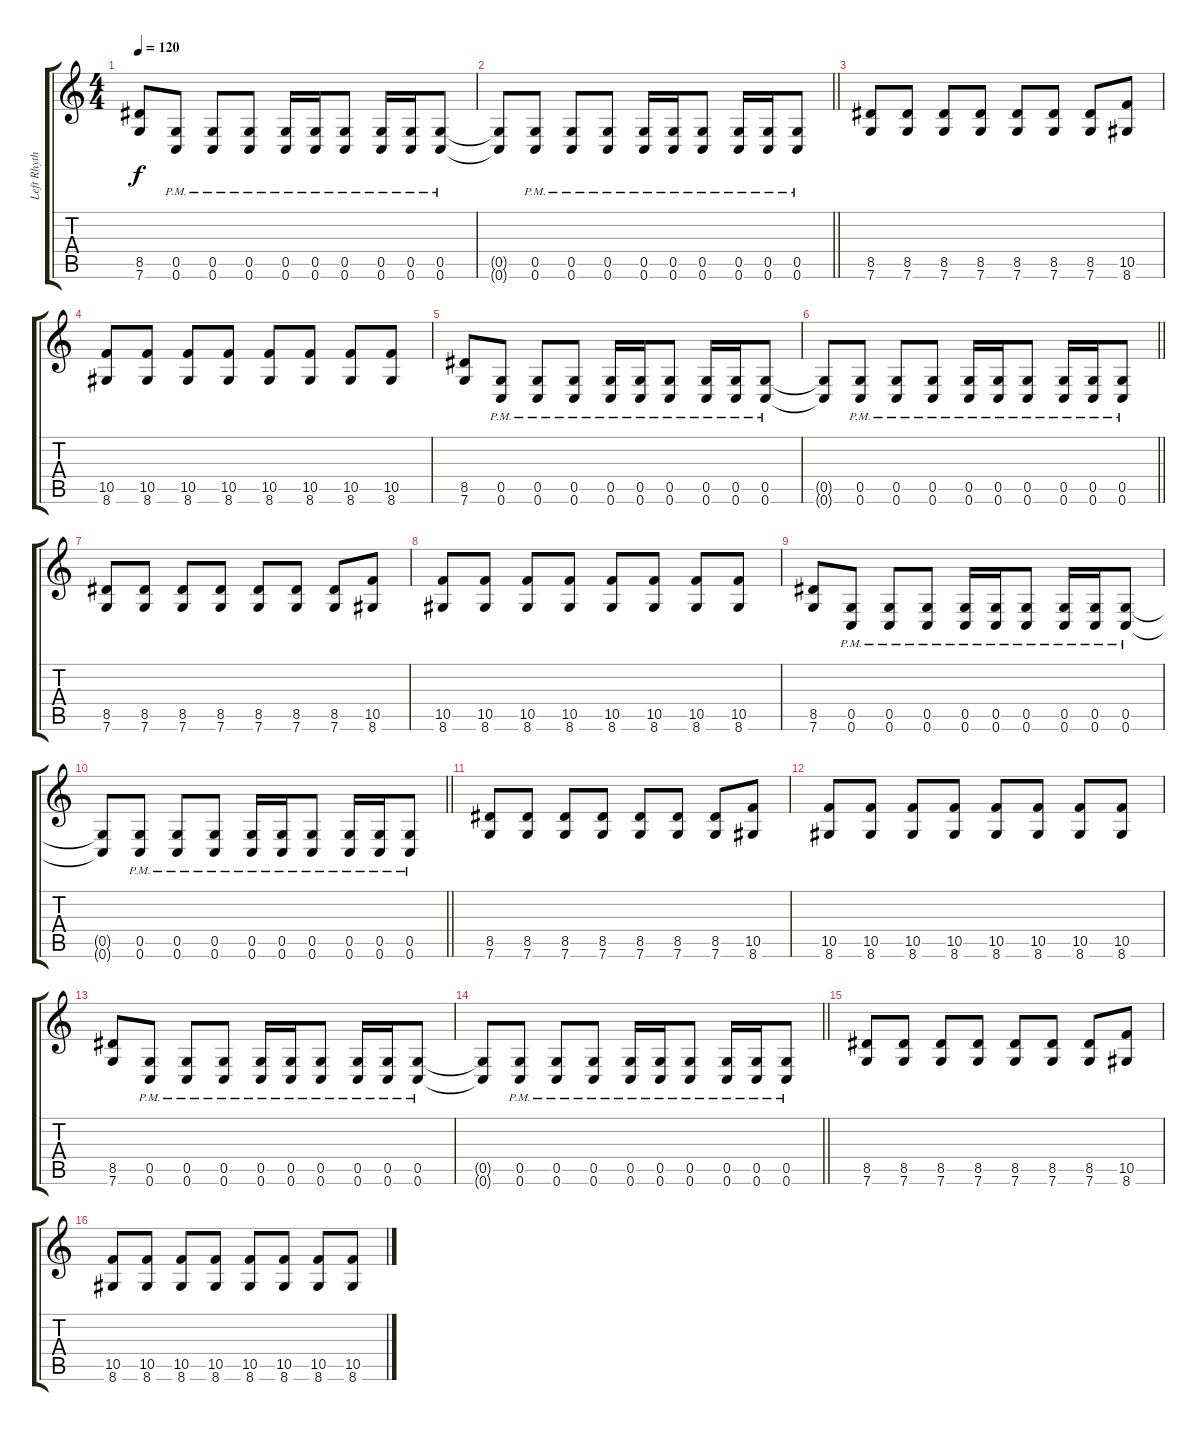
\track ("Left Rhythm" "Left Rhyth") {instrument distortionguitar}
\staff {score tabs}
\tuning (D4 A3 F3 C3 G2 C2) {hide}
\ts (4 4)
\tempo 120
\clef g2
\ks c
(8.5 7.6).8{dy f} (0.5{pm} 0.6{pm}).8 (0.5{pm} 0.6{pm}).8 (0.5{pm} 0.6{pm}).8 (0.5{pm} 0.6{pm}).16 (0.5{pm} 0.6{pm}).16 (0.5{pm} 0.6{pm}).8 (0.5{pm} 0.6{pm}).16 (0.5{pm} 0.6{pm}).16 (0.5{pm} 0.6{pm}).8 |
\barLineRight lightlight
(0.5{t} 0.6{t}).8 (0.5{pm} 0.6{pm}).8 (0.5{pm} 0.6{pm}).8 (0.5{pm} 0.6{pm}).8 (0.5{pm} 0.6{pm}).16 (0.5{pm} 0.6{pm}).16 (0.5{pm} 0.6{pm}).8 (0.5{pm} 0.6{pm}).16 (0.5{pm} 0.6{pm}).16 (0.5{pm} 0.6{pm}).8 |
\section ("" "")
(8.5 7.6).8 (8.5 7.6).8 (8.5 7.6).8 (8.5 7.6).8 (8.5 7.6).8 (8.5 7.6).8 (8.5 7.6).8 (10.5 8.6).8 |
(10.5 8.6).8 (10.5 8.6).8 (10.5 8.6).8 (10.5 8.6).8 (10.5 8.6).8 (10.5 8.6).8 (10.5 8.6).8 (10.5 8.6).8 |
(8.5 7.6).8 (0.5{pm} 0.6{pm}).8 (0.5{pm} 0.6{pm}).8 (0.5{pm} 0.6{pm}).8 (0.5{pm} 0.6{pm}).16 (0.5{pm} 0.6{pm}).16 (0.5{pm} 0.6{pm}).8 (0.5{pm} 0.6{pm}).16 (0.5{pm} 0.6{pm}).16 (0.5{pm} 0.6{pm}).8 |
\barLineRight lightlight
(0.5{t} 0.6{t}).8 (0.5{pm} 0.6{pm}).8 (0.5{pm} 0.6{pm}).8 (0.5{pm} 0.6{pm}).8 (0.5{pm} 0.6{pm}).16 (0.5{pm} 0.6{pm}).16 (0.5{pm} 0.6{pm}).8 (0.5{pm} 0.6{pm}).16 (0.5{pm} 0.6{pm}).16 (0.5{pm} 0.6{pm}).8 |
\section ("" "")
(8.5 7.6).8 (8.5 7.6).8 (8.5 7.6).8 (8.5 7.6).8 (8.5 7.6).8 (8.5 7.6).8 (8.5 7.6).8 (10.5 8.6).8 |
(10.5 8.6).8 (10.5 8.6).8 (10.5 8.6).8 (10.5 8.6).8 (10.5 8.6).8 (10.5 8.6).8 (10.5 8.6).8 (10.5 8.6).8 |
(8.5 7.6).8 (0.5{pm} 0.6{pm}).8 (0.5{pm} 0.6{pm}).8 (0.5{pm} 0.6{pm}).8 (0.5{pm} 0.6{pm}).16 (0.5{pm} 0.6{pm}).16 (0.5{pm} 0.6{pm}).8 (0.5{pm} 0.6{pm}).16 (0.5{pm} 0.6{pm}).16 (0.5{pm} 0.6{pm}).8 |
\barLineRight lightlight
(0.5{t} 0.6{t}).8 (0.5{pm} 0.6{pm}).8 (0.5{pm} 0.6{pm}).8 (0.5{pm} 0.6{pm}).8 (0.5{pm} 0.6{pm}).16 (0.5{pm} 0.6{pm}).16 (0.5{pm} 0.6{pm}).8 (0.5{pm} 0.6{pm}).16 (0.5{pm} 0.6{pm}).16 (0.5{pm} 0.6{pm}).8 |
\section ("" "")
(8.5 7.6).8 (8.5 7.6).8 (8.5 7.6).8 (8.5 7.6).8 (8.5 7.6).8 (8.5 7.6).8 (8.5 7.6).8 (10.5 8.6).8 |
(10.5 8.6).8 (10.5 8.6).8 (10.5 8.6).8 (10.5 8.6).8 (10.5 8.6).8 (10.5 8.6).8 (10.5 8.6).8 (10.5 8.6).8 |
(8.5 7.6).8 (0.5{pm} 0.6{pm}).8 (0.5{pm} 0.6{pm}).8 (0.5{pm} 0.6{pm}).8 (0.5{pm} 0.6{pm}).16 (0.5{pm} 0.6{pm}).16 (0.5{pm} 0.6{pm}).8 (0.5{pm} 0.6{pm}).16 (0.5{pm} 0.6{pm}).16 (0.5{pm} 0.6{pm}).8 |
\barLineRight lightlight
(0.5{t} 0.6{t}).8 (0.5{pm} 0.6{pm}).8 (0.5{pm} 0.6{pm}).8 (0.5{pm} 0.6{pm}).8 (0.5{pm} 0.6{pm}).16 (0.5{pm} 0.6{pm}).16 (0.5{pm} 0.6{pm}).8 (0.5{pm} 0.6{pm}).16 (0.5{pm} 0.6{pm}).16 (0.5{pm} 0.6{pm}).8 |
\section ("" "")
(8.5 7.6).8 (8.5 7.6).8 (8.5 7.6).8 (8.5 7.6).8 (8.5 7.6).8 (8.5 7.6).8 (8.5 7.6).8 (10.5 8.6).8 |
(10.5 8.6).8 (10.5 8.6).8 (10.5 8.6).8 (10.5 8.6).8 (10.5 8.6).8 (10.5 8.6).8 (10.5 8.6).8 (10.5 8.6).8
